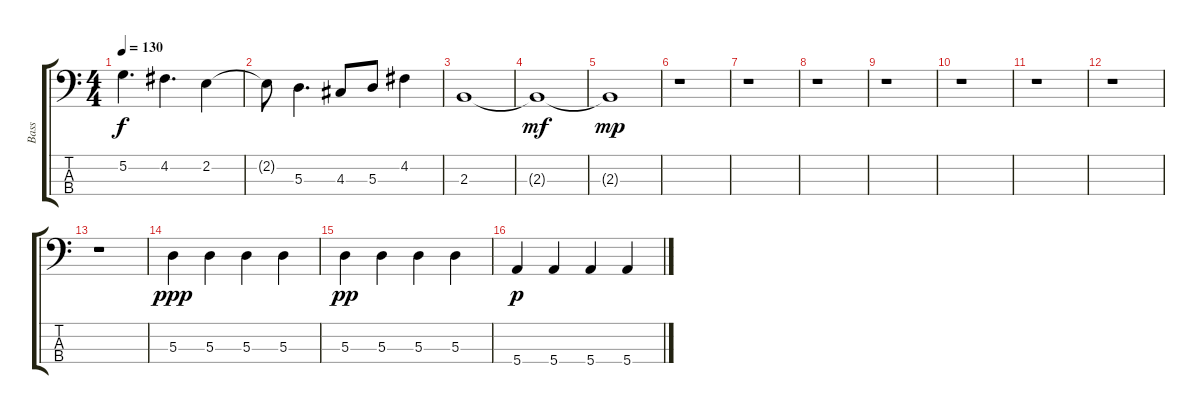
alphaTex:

\track ("Bass" "Bass") {instrument electricbassfinger}
\staff {score tabs}
\tuning (G2 D2 A1 E1) {hide}
\ts (4 4)
\tempo 130
\clef f4
\ks c
5.2.4{d dy f} 4.2.4{d} 2.2.4 |
2.2{t}.8 5.3.4{d} 4.3.8 5.3.8 4.2.4 |
2.3.1 |
2.3{t}.1{dy mf} |
2.3{t}.1{dy mp} |
r.1 |
r.1 |
r.1 |
r.1 |
r.1 |
r.1 |
r.1 |
r.1 |
5.3.4{dy ppp} 5.3.4 5.3.4 5.3.4 |
5.3.4{dy pp} 5.3.4 5.3.4 5.3.4 |
5.4.4{dy p} 5.4.4 5.4.4 5.4.4
